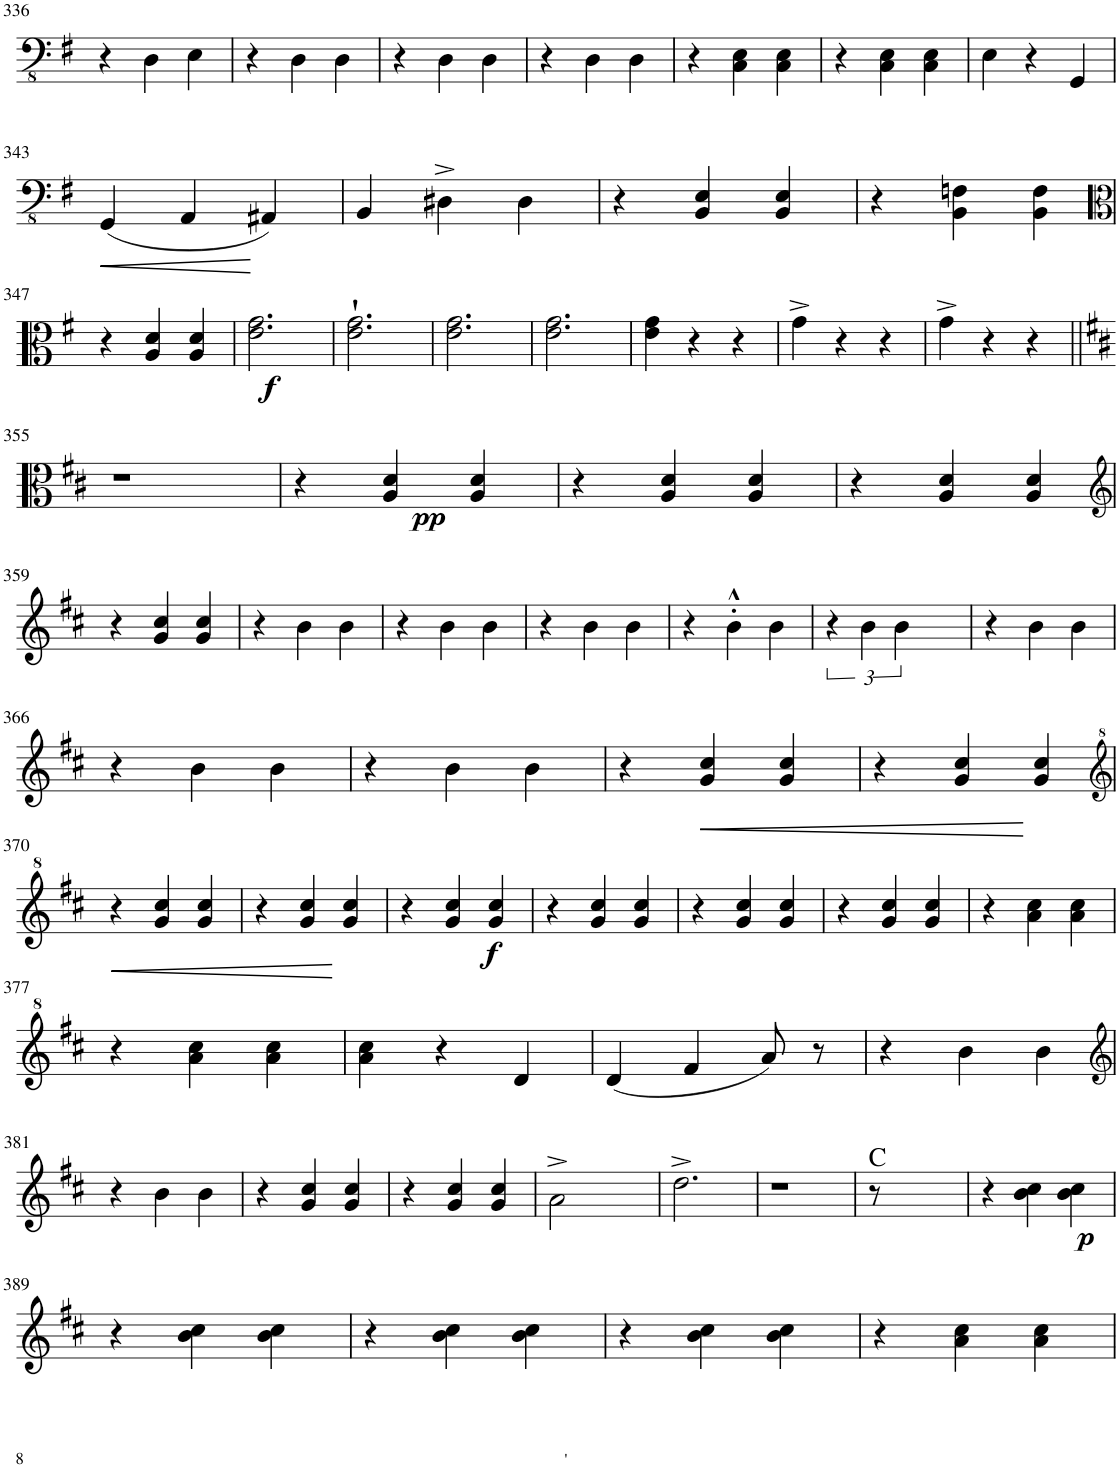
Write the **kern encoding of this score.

**kern	**dynam	**harte
*part1	*part1	*part1
*staff1	*staff1	*
!!LO:PB:g=z
*clefFv4	*	*
*k[f#]	*	*
*M3/4	*	*
=336	=336	=336
4r	.	.
4DD\	.	.
4EE\	.	.
=337	=337	=337
4r	.	.
4DD\	.	.
4DD\	.	.
=338	=338	=338
4r	.	.
4DD\	.	.
4DD\	.	.
=339	=339	=339
4r	.	.
4DD\	.	.
4DD\	.	.
=340	=340	=340
4r	.	.
4CC\ 4EE\	.	.
4CC\ 4EE\	.	.
=341	=341	=341
4r	.	.
4CC\ 4EE\	.	.
4CC\ 4EE\	.	.
=342	=342	=342
4EE\	.	.
4r	.	.
4GGG/	.	.
!!LO:LB:g=z
=343	=343	=343
!	!LO:HP:b	!
(4GGG/	<	.
4AAA/	.	.
4AAA#X/)	[	.
=344	=344	=344
4BBB/	.	.
4DD#X^\	.	.
4DD#\	.	.
=345	=345	=345
4r	.	.
4BBB/ 4EE/	.	.
4BBB/ 4EE/	.	.
=346	=346	=346
4r	.	.
4BBB\ 4FFn\	.	.
4BBB\ 4FF\	.	.
!!LO:LB:g=z
=347	=347	=347
*clefC3	*	*
4r	.	.
4A/ 4d/	.	.
4A/ 4d/	.	.
=348	=348	=348
!	!LO:DY:b	!
2.e\ 2.g\	f	.
=349	=349	=349
2.e\` 2.g\`	.	.
=350	=350	=350
2.e\ 2.g\	.	.
=351	=351	=351
2.e\ 2.g\	.	.
=352	=352	=352
4e\ 4g\	.	.
4r	.	.
4r	.	.
=353	=353	=353
4g^\	.	.
4r	.	.
4r	.	.
=354	=354	=354
4g^\	.	.
4r	.	.
4r	.	.
!!LO:LB:g=z
=355||	=355||	=355||
*k[f#c#]	*	*
2.r	.	.
=356	=356	=356
4r	.	.
!	!LO:DY:b	!
4A/ 4d/	pp	.
4A/ 4d/	.	.
=357	=357	=357
4r	.	.
4A/ 4d/	.	.
4A/ 4d/	.	.
=358	=358	=358
4r	.	.
4A/ 4d/	.	.
4A/ 4d/	.	.
!!LO:LB:g=z
=359	=359	=359
*clefG2	*	*
4r	.	.
4g/ 4cc#/	.	.
4g/ 4cc#/	.	.
=360	=360	=360
4r	.	.
4b\	.	.
4b\	.	.
=361	=361	=361
4r	.	.
4b\	.	.
4b\	.	.
=362	=362	=362
4r	.	.
4b\	.	.
4b\	.	.
=363	=363	=363
4r	.	.
4b'^^\	.	.
4b\	.	.
=364	=364	=364
6r	.	.
6b\	.	.
6b\	.	.
4ryy	.	.
=365	=365	=365
4r	.	.
4b\	.	.
4b\	.	.
!!LO:LB:g=z
=366	=366	=366
4r	.	.
4b\	.	.
4b\	.	.
=367	=367	=367
4r	.	.
4b\	.	.
4b\	.	.
=368	=368	=368
4r	.	.
!	!LO:HP:b	!
4g/ 4cc#/	<	.
4g/ 4cc#/	.	.
=369	=369	=369
4r	.	.
4g/ 4cc#/	.	.
4g/ 4cc#/	[	.
!!LO:LB:g=z
=370	=370	=370
*clefG^2	*	*
!	!LO:HP:b	!
4r	<	.
4gg/ 4ccc#/	.	.
4gg/ 4ccc#/	.	.
=371	=371	=371
4r	.	.
4gg/ 4ccc#/	.	.
4gg/ 4ccc#/	[	.
=372	=372	=372
4r	.	.
!	!LO:DY:b	!
4gg/ 4ccc#/	f	.
4gg/ 4ccc#/	.	.
=373	=373	=373
4r	.	.
4gg/ 4ccc#/	.	.
4gg/ 4ccc#/	.	.
=374	=374	=374
4r	.	.
4gg/ 4ccc#/	.	.
4gg/ 4ccc#/	.	.
=375	=375	=375
4r	.	.
4gg/ 4ccc#/	.	.
4gg/ 4ccc#/	.	.
=376	=376	=376
4r	.	.
4aa\ 4ccc#\	.	.
4aa\ 4ccc#\	.	.
!!LO:LB:g=z
=377	=377	=377
4r	.	.
4aa\ 4ccc#\	.	.
4aa\ 4ccc#\	.	.
=378	=378	=378
4aa\ 4ccc#\	.	.
4r	.	.
4dd/	.	.
=379	=379	=379
(4dd/	.	.
4ff#/	.	.
8aa/)	.	.
8r	.	.
=380	=380	=380
4r	.	.
4bb\	.	.
4bb\	.	.
!!LO:LB:g=z
=381	=381	=381
*clefG2	*	*
4r	.	.
4b\	.	.
4b\	.	.
=382	=382	=382
4r	.	.
4g/ 4cc#/	.	.
4g/ 4cc#/	.	.
=383	=383	=383
4r	.	.
4g/ 4cc#/	.	.
4g/ 4cc#/	.	.
=384	=384	=384
2a^\	.	.
4ryy	.	.
=385	=385	=385
2.dd^\	.	.
=386	=386	=386
2.r	.	.
=387	=387	=387
8r	.	C:maj
2ryy	.	.
8ryy	.	.
=388	=388	=388
4r	.	.
!	!LO:DY:b	!
8ryy	p	.
4b\ 4cc#\	.	.
4b\ 4cc#\	.	.
!!LO:LB:g=z
=389	=389	=389
4r	.	.
4b\ 4cc#\	.	.
4b\ 4cc#\	.	.
=390	=390	=390
4r	.	.
4b\ 4cc#\	.	.
4b\ 4cc#\	.	.
=391	=391	=391
4r	.	.
4b\ 4cc#\	.	.
4b\ 4cc#\	.	.
=392	=392	=392
4r	.	.
4a\ 4cc#\	.	.
4a\ 4cc#\	.	.
=	=	=
*-	*-	*-
